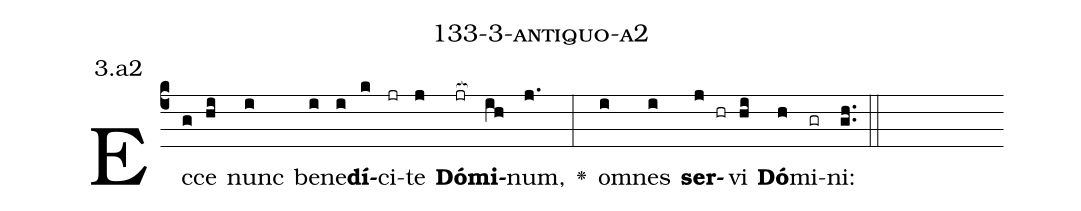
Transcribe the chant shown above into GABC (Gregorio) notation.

name: 133-3-antiquo-a2;
annotation: 3.a2;
%%
(c4)Ec(g)ce(hi) nunc(i) be(i)ne(i)<b>dí</b>(k)ci(jr)te(j) <b>Dó</b>(jr[ocb:1{])<b>mi</b>(ih[ocb:0}])num,(j.) <v>\greheightstar</v>(:) om(i)nes(i) <b>ser</b>(j hr)vi(hi) <b>Dó</b>(h)mi(gr)ni:(gh..) (::)


%E(i) u(i) o(j) u(hi) a(h) e.(gh..) (::)
